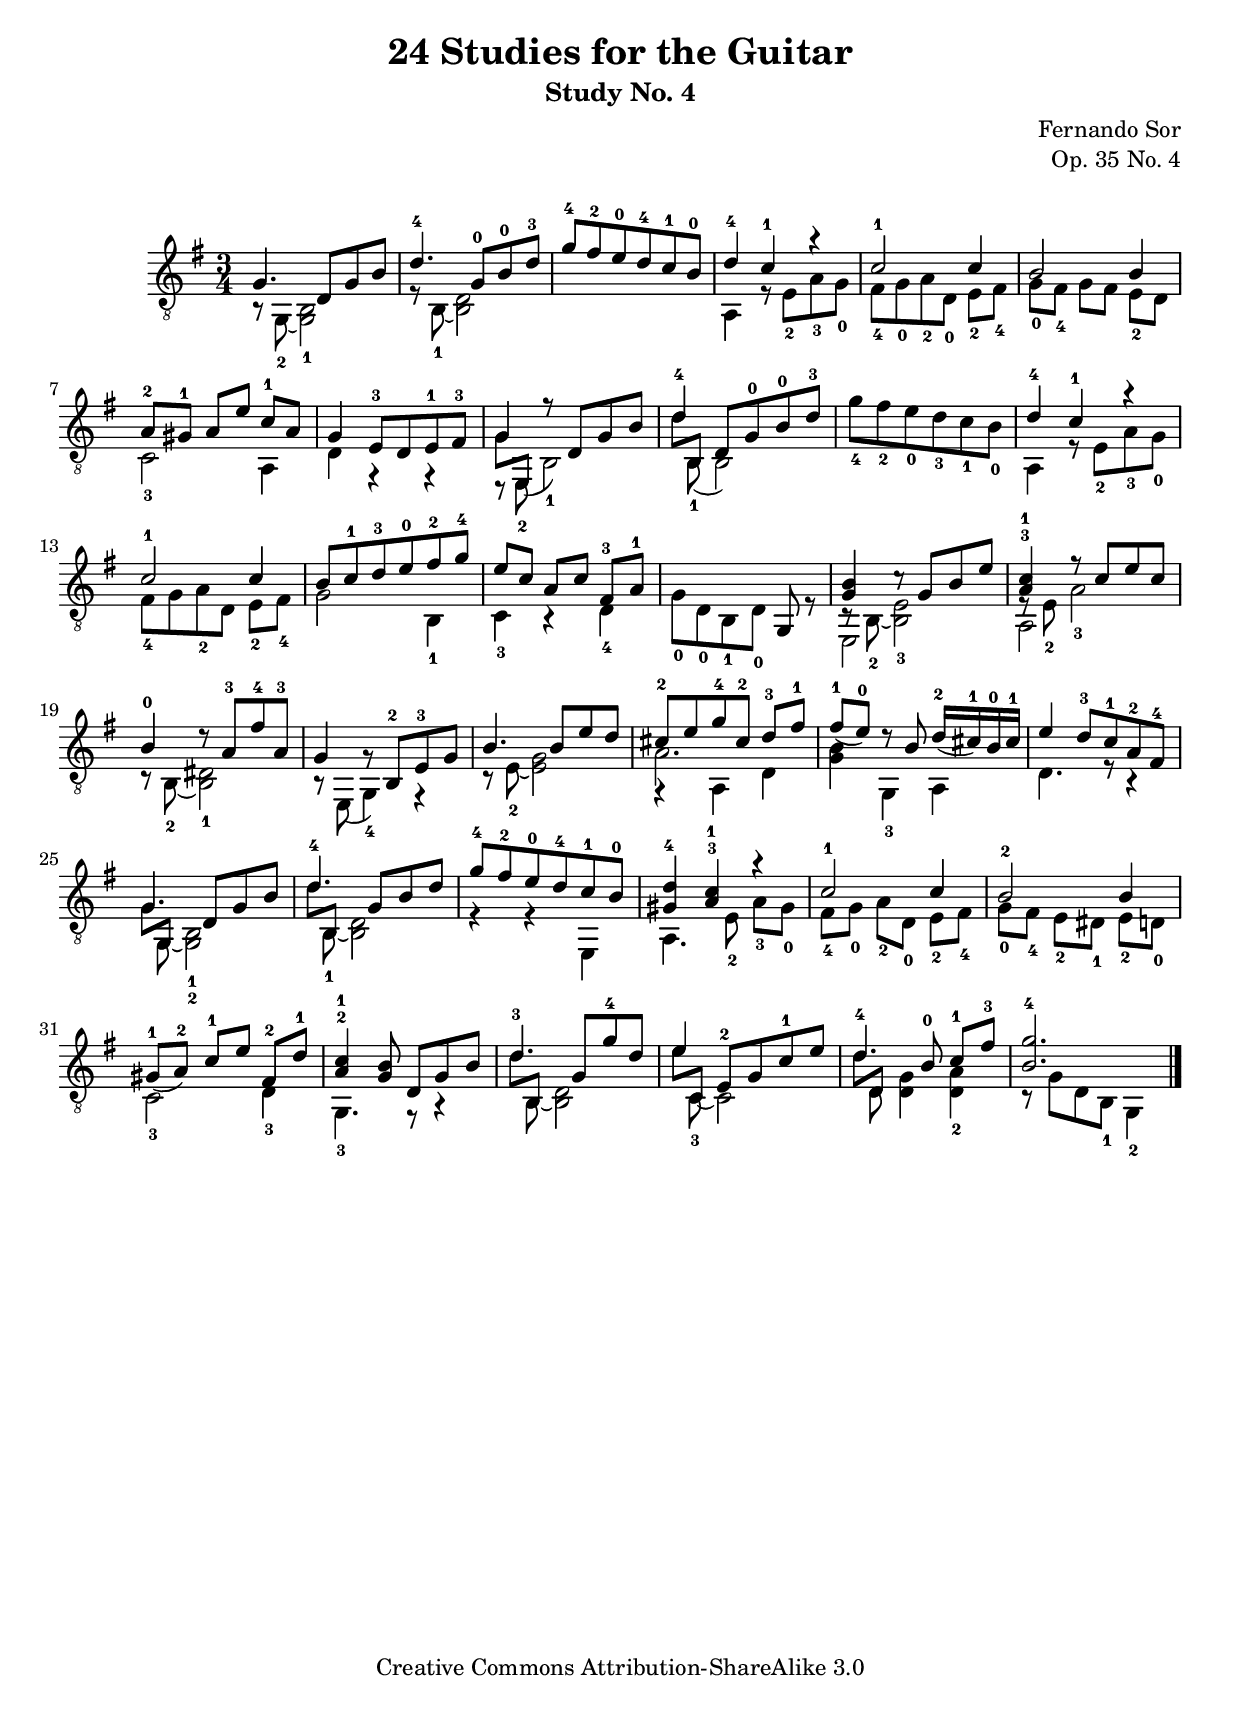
\version "2.16.0"
\header {
  title = "24 Studies for the Guitar"
  subtitle = "Study No. 4"
  composer = "Fernando Sor"
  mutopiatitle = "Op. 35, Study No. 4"
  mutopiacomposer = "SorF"
  opus = "Op. 35 No. 4"
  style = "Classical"
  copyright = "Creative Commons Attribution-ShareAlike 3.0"
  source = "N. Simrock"
  % From Boije 481-2, enscribed "Bonn Chez N. Simrock"
  date = "1828"
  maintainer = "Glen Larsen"
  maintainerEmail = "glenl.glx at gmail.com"
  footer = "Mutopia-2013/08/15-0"
}

\paper {
  % add space between composer/opus markup and first staff
  markup-system-spacing #'padding = #3
  % add a little space between composer and opus
  markup-markup-spacing #'padding = #1.2
  top-margin = #8
  bottom-margin = #10
}

global = {
  \time 3/4 \key g\major
}


upperVoice = \relative {
  \voiceOne
  \slurDown
  \set fingeringOrientations = #'(up)
  g4. d8 g b |
  <d-4>4. <g,-0>8 <b-0> <d-3> |
  <g-4>8 <fis-2> <e-0> <d-4> <c-1> <b-0> |
  <d-4>4 <c-1> r |

  <c-1>2 c4 |
  b2 b4 |
  <a-2>8 <gis-1> a[ e'] <c-1> a |
  g4 <e-3>8 d <e-1> <fis-3> |

  g4 r8 d g b |
  <d-4>4 d,8 <g-0> <b-0> <d-3> |
  s2. |
  <d-4>4 <c-1> r |
  <c-1>2 c4 |
  b8 <c-1> <d-3> <e-0> <fis-2> <g-4> |
  e8 c a[ c] <fis,-3> <a-1> |
  s2. |

  <g b>4 c8\rest g b e |
  <a,-3 c-1>4 r8 c e c |
  <b-0>4 d8\rest <a-3> <fis'-4> <a,-3> |
  g4 g8\rest <b,-2> <e-3> g |

  b4. b8 e d |
  <cis-2>8 e <g-4> <cis,-2> <d-3>8[ <fis-1>8] |
  <fis-1>8( <e-0>) d\rest b <d-2>16( <cis-1>) <b-0> <cis-1> |
  e4 <d-3>8 <c-1> <a-2> <fis-4> |

  g4. d8 g b |
  <d-4>4. g,8 b d |
  <g-4>8 <fis-2> <e-0> <d-4> <c-1> <b-0> |
  <gis d'-4>4 <a-3 c-1> r |

  <c-1>2 c4 |
  <b-2>2 b4 |
  <gis-1>8( <a-2>8) <c-1>8[  e] <fis,-2> <d'-1> |
  <c-1 a-2>4 <b g>8 d,[ g b] |

  <d-3>4. g,8 <g'-4> d |
  e4 <e,-2>8 g <c-1> e |
  <d-4>4. <b-0>8 <c-1>8[ <fis-3>8] |
  <g-4 b,>2.

  \bar "|."
}

lowerVoice = \relative c {
  \voiceTwo
  \set fingeringOrientations = #'(down)
  r8 <g-2>8~ <g b-1>2 |
  r8 <b-1>8~ <b d>2 |
  s2. |
  a4 r8 <e'-2> <a-3> <g-0> |

  <fis-4>8 <g-0> <a-2> <d,-0> <e-2>8[ <fis-4>8] |
  <g-0>8 <fis-4> g[ fis] <e-2> d |
  <c-3>2 a4 |
  d4 r r |

  r8 <e,-2>8( <b'-1>2) |
  s8 <b-1>8( b2)  |
  <g''-4>8 <fis-2> <e-0> <d-3> <c-1> <b-0> |
  a,4 r8 <e'-2> <a-3> <g-0> |

  <fis-4>8 g <a-2> d, <e-2>8[ <fis-4>8] |
  g2 b,4-1 |
  <c-3>4 r <d-4> |
  <g-0>8[ <d-0> <b-1> <d-0>8] \once\stemUp g, r |

  c8\rest <b-2>~ <b e-3>2 |
  e8\rest <e-2> <a-3>2 |
  r8 <b,-2>~ <b dis-1>2 |
  r8 e,8( <g-4>4) r |

  r8 <e'-2>~ <e g>2 |
  a2. |
  <g b>4 <g,-3> a |
  d4. r8 r4 |

  g8 \once\stemUp g,~ <g-2 b-1>2 |
  d''8 \once\stemUp b,~ <b d>2 |
  r4 r e, |
  a4. <e'-2>8 <a-3>8[ <gis-0>8] |

  <fis-4>8 <g-0> <a-2>8[ <d,-0>8] <e-2> <fis-4> |
  <g-0>8 <fis-4> <e-2>8[ <dis-1>8] <e-2> <d-0> |
  <c-3>2 <d-3>4 |
  <g,-3>4. r8 r4 |

  d''8 \once\stemUp b,~ <b d>2 |
  e'8 \once\stemUp c,~ c2 |
  d'8 \once\stemUp d, <d g>4 <d a'-2> |
  r8 g d <b-1> <g-2>4
}

middleVoice = \relative c' {
  \voiceThree
  \stemDown
  \set fingeringOrientations = #'(down)
  s2.*4 |
  s2.*4 |

  g8 \once\stemUp e, s2 |
  d''8 \once\stemUp b, s2 |
  s2.*2 |

  s2.*4 |

  e,2 s4 |
  a2 s4 |
  s2.*2 |

  s2. |
  g4\rest a d |
  s2.*2 |

  s8 <g,> s2 |
  s8 <b-1> s2 |
  s2.*2 |

  s2.*4 |

  s8 b s2 |
  s8 <c-3> s2 |
  s8 d s2 |
  s2.
}


\score {
  <<
    \new Staff = "Guitar" \with {
      \override DynamicTextSpanner #'style = #'none
      %\override Fingering #'staff-padding = #'()
      \override Fingering #'add-stem-support = ##t
      \override DynamicText #'self-alignment-X = #-1
    }
    <<
      \set Staff.midiInstrument = #"acoustic guitar (nylon)"
      \global
      \clef "treble_8"
      \mergeDifferentlyDottedOn
      \mergeDifferentlyHeadedOn
      \context Voice = "upperVoice" \upperVoice
      \context Voice = "lowerVoice" \lowerVoice
      \context Voice = "middleVoice" \middleVoice
    >>
%{
    \new TabStaff = "Guitar tabs"
    <<
      \clef "moderntab"
      \global
      \context TabVoice = "upperVoice" \upperVoice
      \context TabVoice = "lowerVoice" \lowerVoice
      \context TabVoice = "middleVoice" \middleVoice
    >>
%}
  >>
  \layout {}
  \midi {
    \tempo 4 = 120
  }
}
